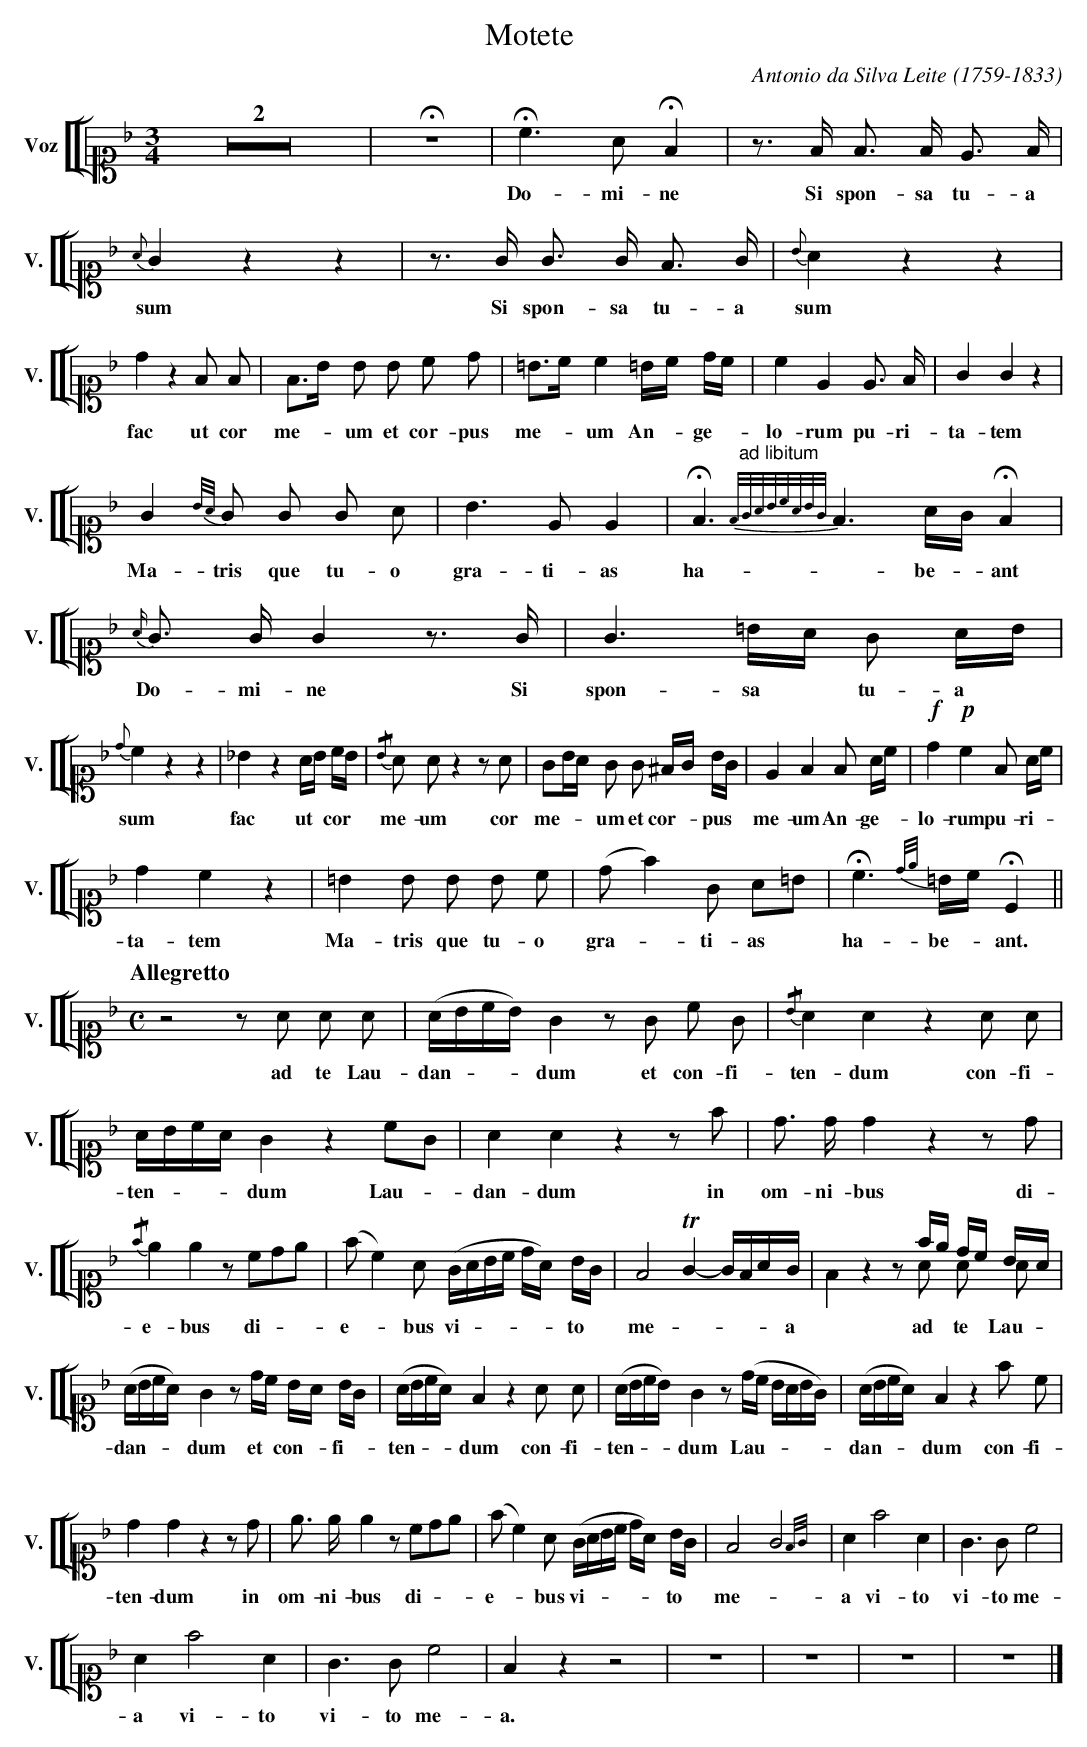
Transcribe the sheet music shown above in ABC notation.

X:1
T:Motete
C:Antonio da Silva Leite (1759-1833)
M:3/4
L:1/4
K:F
V: 7 clef=alto1 name="Voz" sname="V."
%%staves [[ 7 ]]
Z2| !fermata!z3 | !fermata!c>A!fermata!F | z/>F/ F/> F/ E/> F/ | \
w: Do-mi-ne Si spon-sa tu-a
{A}Gzz | z/>G/ G/> G/ F/> G/ | {B}Azz |
w:sum Si spon-sa tu-a sum fac ut cor
dzF/ F/ | F/>B/ B/ B/ c/ d/ | =B/>c/c=B//c// d//c// | cEE/> F/ | GGz |
w:fac ut cor me--um et cor-pus me--um An--ge--lo-rum pu-ri-ta-tem
G{B/A/}G/ G/ G/ A/ | B>EE | !fermata!"^          ad libitum" F3/2 {F/G/A/B/c/A/B/G/}F>A/G//!fermata!F | \
w:Ma-tris que tu-o gra-ti-as ha--be--ant
{A/}G/> G/ Gz/>G/ | G>=B/A// G/ A//B// |
w:Do-mi-ne Si spon-sa*tu-a*
{d}czz | _BzA//B// c//B// | {!/!B}A/ A/zz/A/ | G/B//A// G/ G/ ^F//G// B//G// | \
w:sum fac ut*cor*me-um cor me*-um et cor--pus*
EFF/ A//c// | !f!d!p!cF/ A//c// |
w:me-um An-ge--lo-rum pu-ri-
dcz | =BB/ B/ B/ c/ | (d/f)G/ A/=B/ | !fermata!c3/2{d/e/}=B//c//!fermata!C ||
w:ta-tem Ma-tris que tu-o gra--ti-as*ha-be--ant.
[Q:"Allegretto"] [M:C] z2z/A/ A/ A/ | (A//B//c//B//)Gz/G/ c/ G/ | {!/!B}AAzA/ A/ | \
w:ad te Lau-dan**-dum et con-fi-ten-dum con-fi-
A//B//c//A//Gzc/G/ | AAzz/f/ | d/> d/ dzz/d/ |
w:ten**-dum Lau--dan-dum in om-ni-bus di-
{!/!f}eez/c/d/e/ | (f/c)A/ (G//A//B//c// d//A//) B//G// | \
w:e-bus di*-e--bus vi****-to
F2!trill!G-G//F//A//G// | xxx/f//e// d//c// B//A//&Fzz/A/ A/ A/ |
w:me***-a ad*te*Lau-
(A//B//c//A//)Gz/d//c// B//A// B//G// | (A//B//c//A//)FzA/ A/ | \
w:dan**-dum et*con--fi--ten**-dum con-fi-
(A//B//c//B//)Gz/(d//c// B//A//B//G//) | (A//B//c//A//)Fzf/ c/ |
w:ten**-dum Lau****-dan**-dum con-fi-
ddzz/d/ | e/> e/ez/c/d/e/ | (f/c)A/ (G//A//B//c// d//A//) B//G// | \
w:ten-dum in om-ni-bus di*-e--bus vi****-to
F2G2{F/G/} | Af2A | G>Gc2 |
w:me--a vi-to vi-to me-
Af2A | G>Gc2 | Fzz2 | z4 | z4 | z4 | z4 |]
w:a vi-to vi-to me-a.
